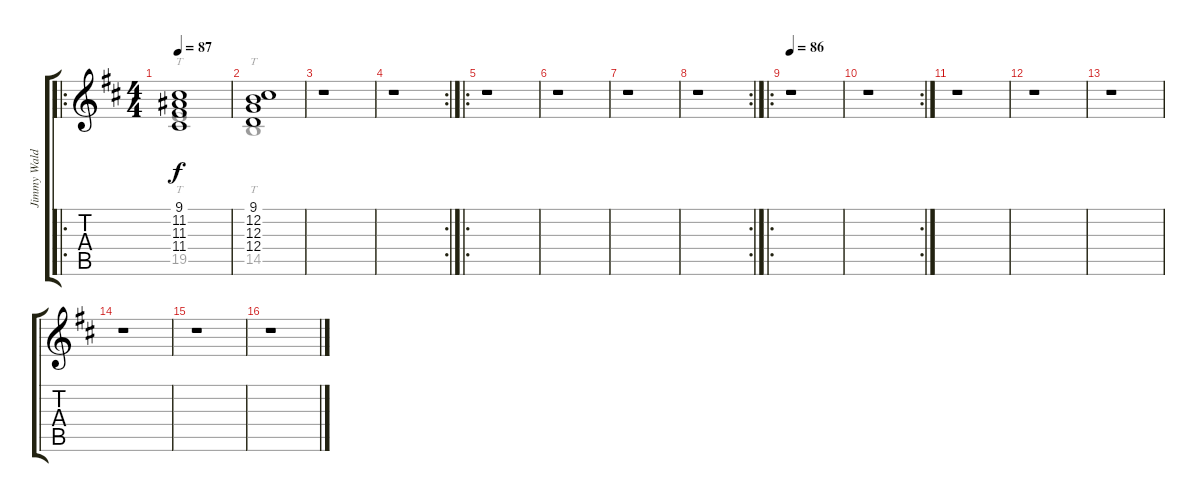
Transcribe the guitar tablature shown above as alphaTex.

\track ("Jimmy Waldo-2" "Jimmy Wald") {instrument synthstrings1}
\staff {score tabs}
\tuning (E4 B3 G3 D3 A2 E2) {hide}
\voice
\ro
\ts (4 4)
\tempo 87
\clef g2
\ks d
(9.1 11.2 11.3 11.4).1{dy f} |
(9.1 12.2 12.3 12.4).1 |
r.1 |
\rc 2
r.1 |
\ro
r.1 |
r.1 |
r.1 |
\rc 2
r.1 |
\ro
\tempo 86
r.1 |
\rc 2
r.1 |
r.1 |
r.1 |
r.1 |
r.1 |
r.1 |
r.1
\voice
\clef g2
\ottava regular
\simile none
\ks d
19.5.1{tt dy f} |
14.5.1{tt} |
|
|
|
|
|
|
|
|
|
|
|
|
|
